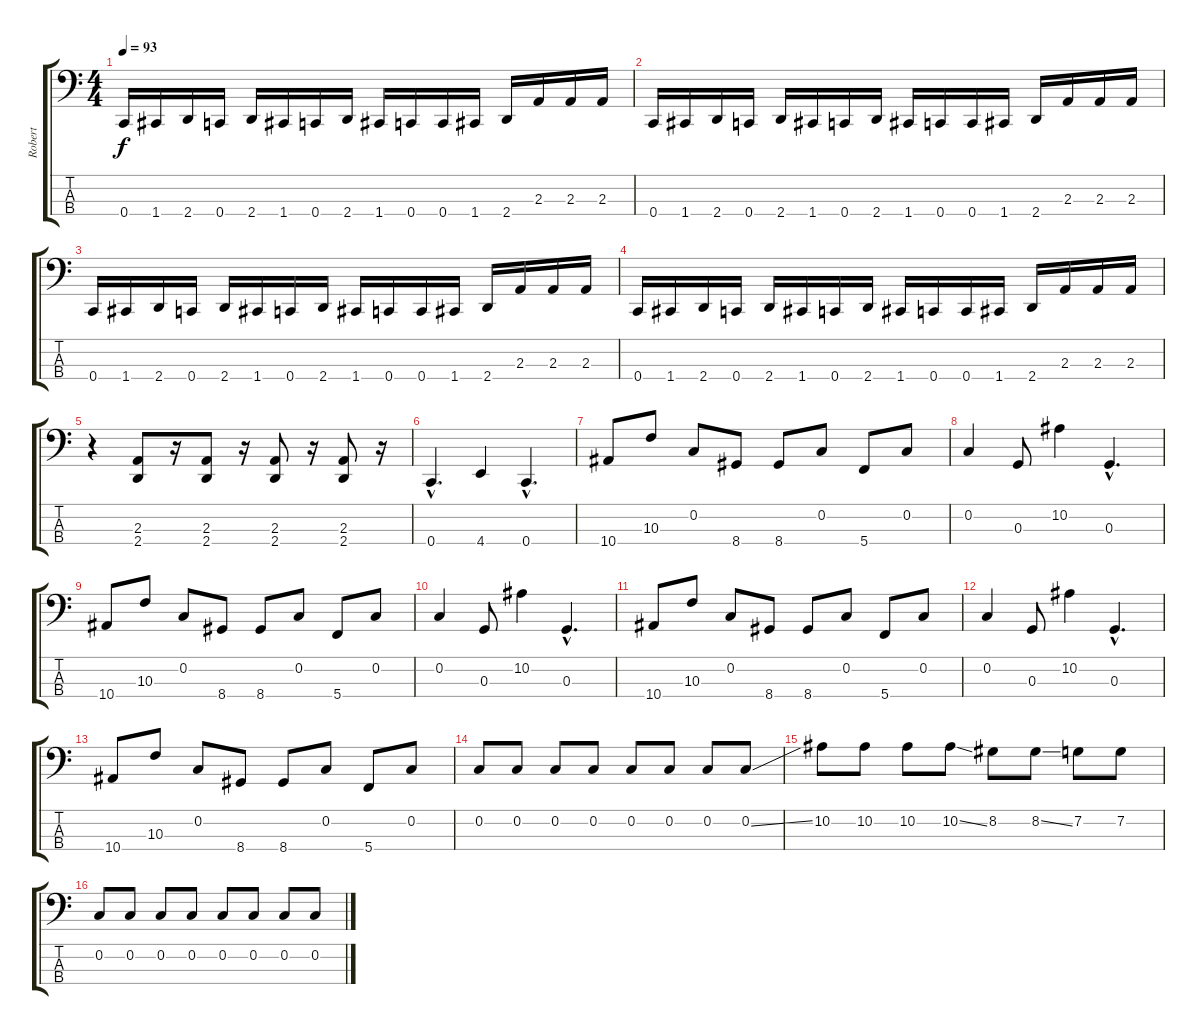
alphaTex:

\track ("Robert" "Robert") {instrument electricbassfinger}
\staff {score tabs}
\tuning (F2 C2 G1 C1) {hide}
\ts (4 4)
\tempo 93
\clef f4
\ks c
0.4.16{dy f} 1.4.16 2.4.16 0.4.16 2.4.16 1.4.16 0.4.16 2.4.16 1.4.16 0.4.16 0.4.16 1.4.16 2.4.16 2.3.16 2.3.16 2.3.16 |
0.4.16 1.4.16 2.4.16 0.4.16 2.4.16 1.4.16 0.4.16 2.4.16 1.4.16 0.4.16 0.4.16 1.4.16 2.4.16 2.3.16 2.3.16 2.3.16 |
0.4.16 1.4.16 2.4.16 0.4.16 2.4.16 1.4.16 0.4.16 2.4.16 1.4.16 0.4.16 0.4.16 1.4.16 2.4.16 2.3.16 2.3.16 2.3.16 |
0.4.16 1.4.16 2.4.16 0.4.16 2.4.16 1.4.16 0.4.16 2.4.16 1.4.16 0.4.16 0.4.16 1.4.16 2.4.16 2.3.16 2.3.16 2.3.16 |
r.4 (2.3 2.4).8 r.16 (2.3 2.4).8 r.16 (2.3 2.4).8 r.16 (2.3 2.4).8 r.16 |
0.4{hac}.4{d} 4.4.4 0.4{hac}.4{d} |
10.4.8 10.3.8 0.2.8 8.4.8 8.4.8 0.2.8 5.4.8 0.2.8 |
0.2.4 0.3.8 10.2.4 0.3{hac}.4{d} |
10.4.8 10.3.8 0.2.8 8.4.8 8.4.8 0.2.8 5.4.8 0.2.8 |
0.2.4 0.3.8 10.2.4 0.3{hac}.4{d} |
10.4.8 10.3.8 0.2.8 8.4.8 8.4.8 0.2.8 5.4.8 0.2.8 |
0.2.4 0.3.8 10.2.4 0.3{hac}.4{d} |
10.4.8 10.3.8 0.2.8 8.4.8 8.4.8 0.2.8 5.4.8 0.2.8 |
0.2.8 0.2.8 0.2.8 0.2.8 0.2.8 0.2.8 0.2.8 0.2{ss}.8 |
10.2.8 10.2.8 10.2.8 10.2{ss}.8 8.2.8 8.2{ss}.8 7.2.8 7.2.8 |
0.2.8 0.2.8 0.2.8 0.2.8 0.2.8 0.2.8 0.2.8 0.2{ss}.8
